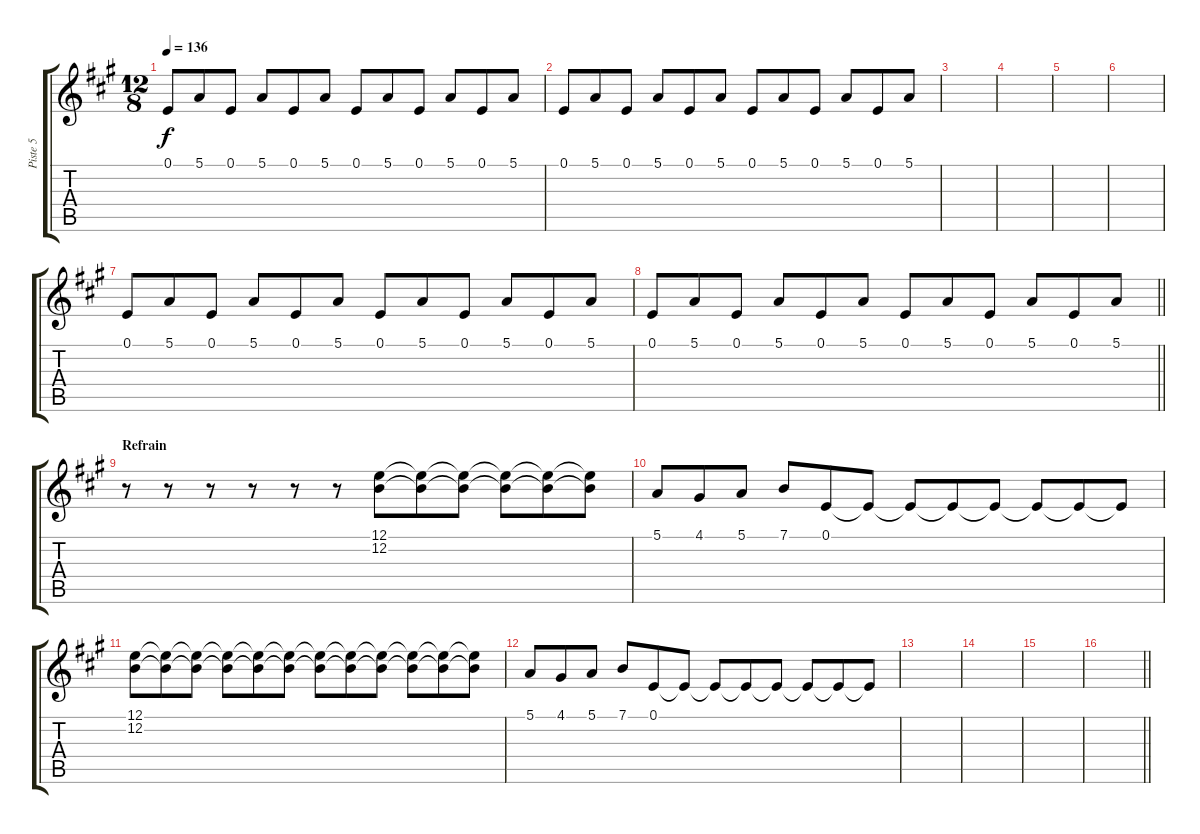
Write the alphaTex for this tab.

\track ("Piste 5" "Piste 5") {instrument brasssection}
\staff {score tabs}
\tuning (E4 B3 G3 D3 A2 E2) {hide}
\ts (12 8)
\tempo 136
\clef g2
\ks a
0.1.8{dy f} 5.1.8 0.1.8 5.1.8 0.1.8 5.1.8 0.1.8 5.1.8 0.1.8 5.1.8 0.1.8 5.1.8 |
0.1.8 5.1.8 0.1.8 5.1.8 0.1.8 5.1.8 0.1.8 5.1.8 0.1.8 5.1.8 0.1.8 5.1.8 |
|
|
|
|
0.1.8 5.1.8 0.1.8 5.1.8 0.1.8 5.1.8 0.1.8 5.1.8 0.1.8 5.1.8 0.1.8 5.1.8 |
\barLineRight lightlight
0.1.8 5.1.8 0.1.8 5.1.8 0.1.8 5.1.8 0.1.8 5.1.8 0.1.8 5.1.8 0.1.8 5.1.8 |
\section ("" "Refrain")
r.8 r.8 r.8 r.8 r.8 r.8 (12.1 12.2).8 (12.1{t} 12.2{t}).8 (12.1{t} 12.2{t}).8 (12.1{t} 12.2{t}).8 (12.1{t} 12.2{t}).8 (12.1{t} 12.2{t}).8 |
5.1.8 4.1.8 5.1.8 7.1.8 0.1.8 0.1{t}.8 0.1{t}.8 0.1{t}.8 0.1{t}.8 0.1{t}.8 0.1{t}.8 0.1{t}.8 |
(12.1 12.2).8 (12.1{t} 12.2{t}).8 (12.1{t} 12.2{t}).8 (12.1{t} 12.2{t}).8 (12.1{t} 12.2{t}).8 (12.1{t} 12.2{t}).8 (12.1{t} 12.2{t}).8 (12.1{t} 12.2{t}).8 (12.1{t} 12.2{t}).8 (12.1{t} 12.2{t}).8 (12.1{t} 12.2{t}).8 (12.1{t} 12.2{t}).8 |
5.1.8 4.1.8 5.1.8 7.1.8 0.1.8 0.1{t}.8 0.1{t}.8 0.1{t}.8 0.1{t}.8 0.1{t}.8 0.1{t}.8 0.1{t}.8 |
|
|
|
\barLineRight lightlight
